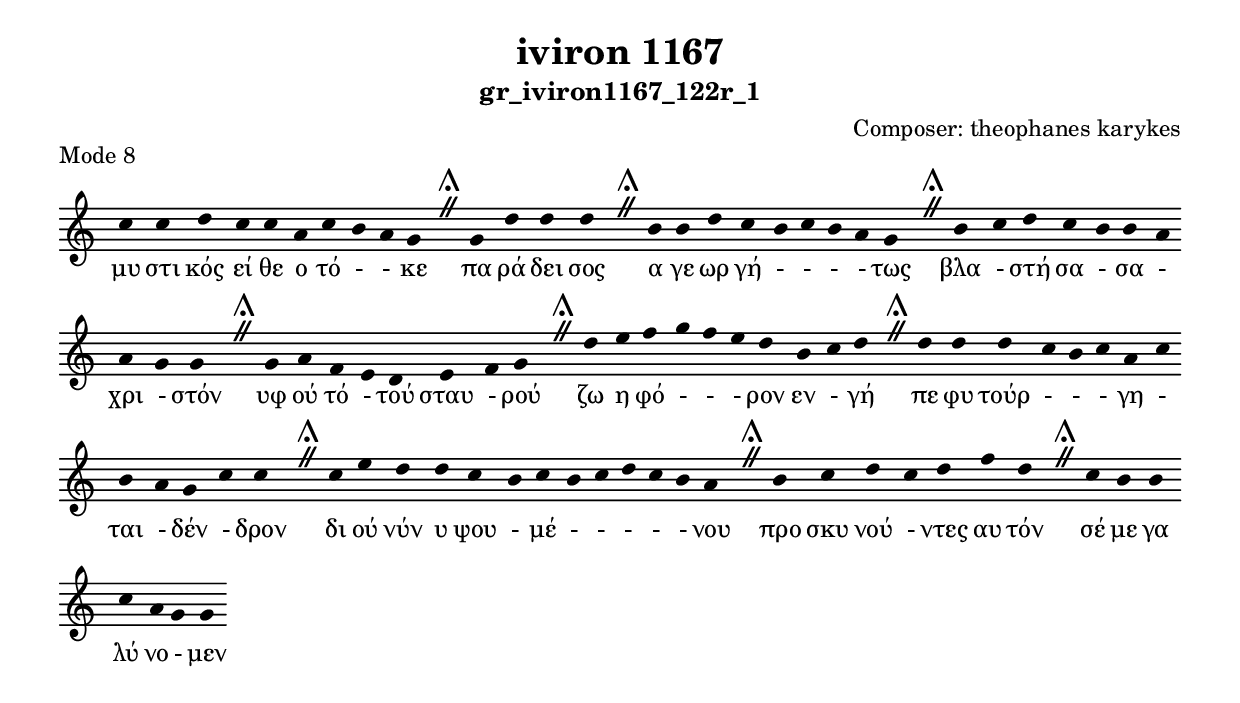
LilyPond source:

\include "gregorian.ly"

	\header {
 	  title = "iviron 1167"
	  subtitle = "gr_iviron1167_122r_1"
	  composer = "Composer: theophanes karykes"
	  piece = "Mode 8"
	}

	chant = {
	  c''4 c''4 d''4 c''4 c''4 a'4 c''4 b'4 a'4 g'4 \divisioMaior
 g'4 d''4 d''4 d''4 \divisioMaior
 b'4 b'4 d''4 c''4 b'4 c''4 b'4 a'4 g'4 \divisioMaior
 b'4 c''4 d''4 c''4 b'4 b'4 a'4 a'4 g'4 g'4 \divisioMaior
 g'4 a'4 f'4 e'4 d'4 e'4 f'4 g'4 \divisioMaior
 d''4 e''4 f''4 g''4 f''4 e''4 d''4 b'4 c''4 d''4 \divisioMaior
 d''4 d''4 d''4 c''4 b'4 c''4 a'4 c''4 b'4 a'4 g'4 c''4 c''4 \divisioMaior
 c''4 e''4 d''4 d''4 c''4 b'4 c''4 b'4 c''4 d''4 c''4 b'4 a'4 \divisioMaior
 b'4 c''4 d''4 c''4 d''4 f''4 d''4 \divisioMaior
 c''4 b'4 b'4 c''4 a'4 g'4 g'4\finalis
	}

	verba = \lyricmode {μυ στι κός εί θε ο τό -  - κε 
πα ρά δει σος 
α γε ωρ γή -  -  -  - τως 
βλα - στή σα - σα - χρι - στόν 
υφ ού τό - τού σταυ - ρού 
ζω η φό -  -  - ρον εν - γή 
πε φυ τούρ -  -  - γη - ται - δέν - δρον 
δι ού νύν υ ψου - μέ -  -  -  -  - νου 
προ σκυ νού - ντες αυ τόν 
σέ με γα λύ νο - μεν 
	}


	\score {
	  \new Staff <<
	  \new Voice = "melody" \chant
	  \new Lyrics = "one" \lyricsto melody \verba
	  >>
	  \layout {
	    \context {
	      \Staff
	      \remove "Time_signature_engraver"
	      \remove "Bar_engraver"
	    }
	    \context {
	      \Voice
	      \remove "Stem_engraver"
	    }
	  }
	}